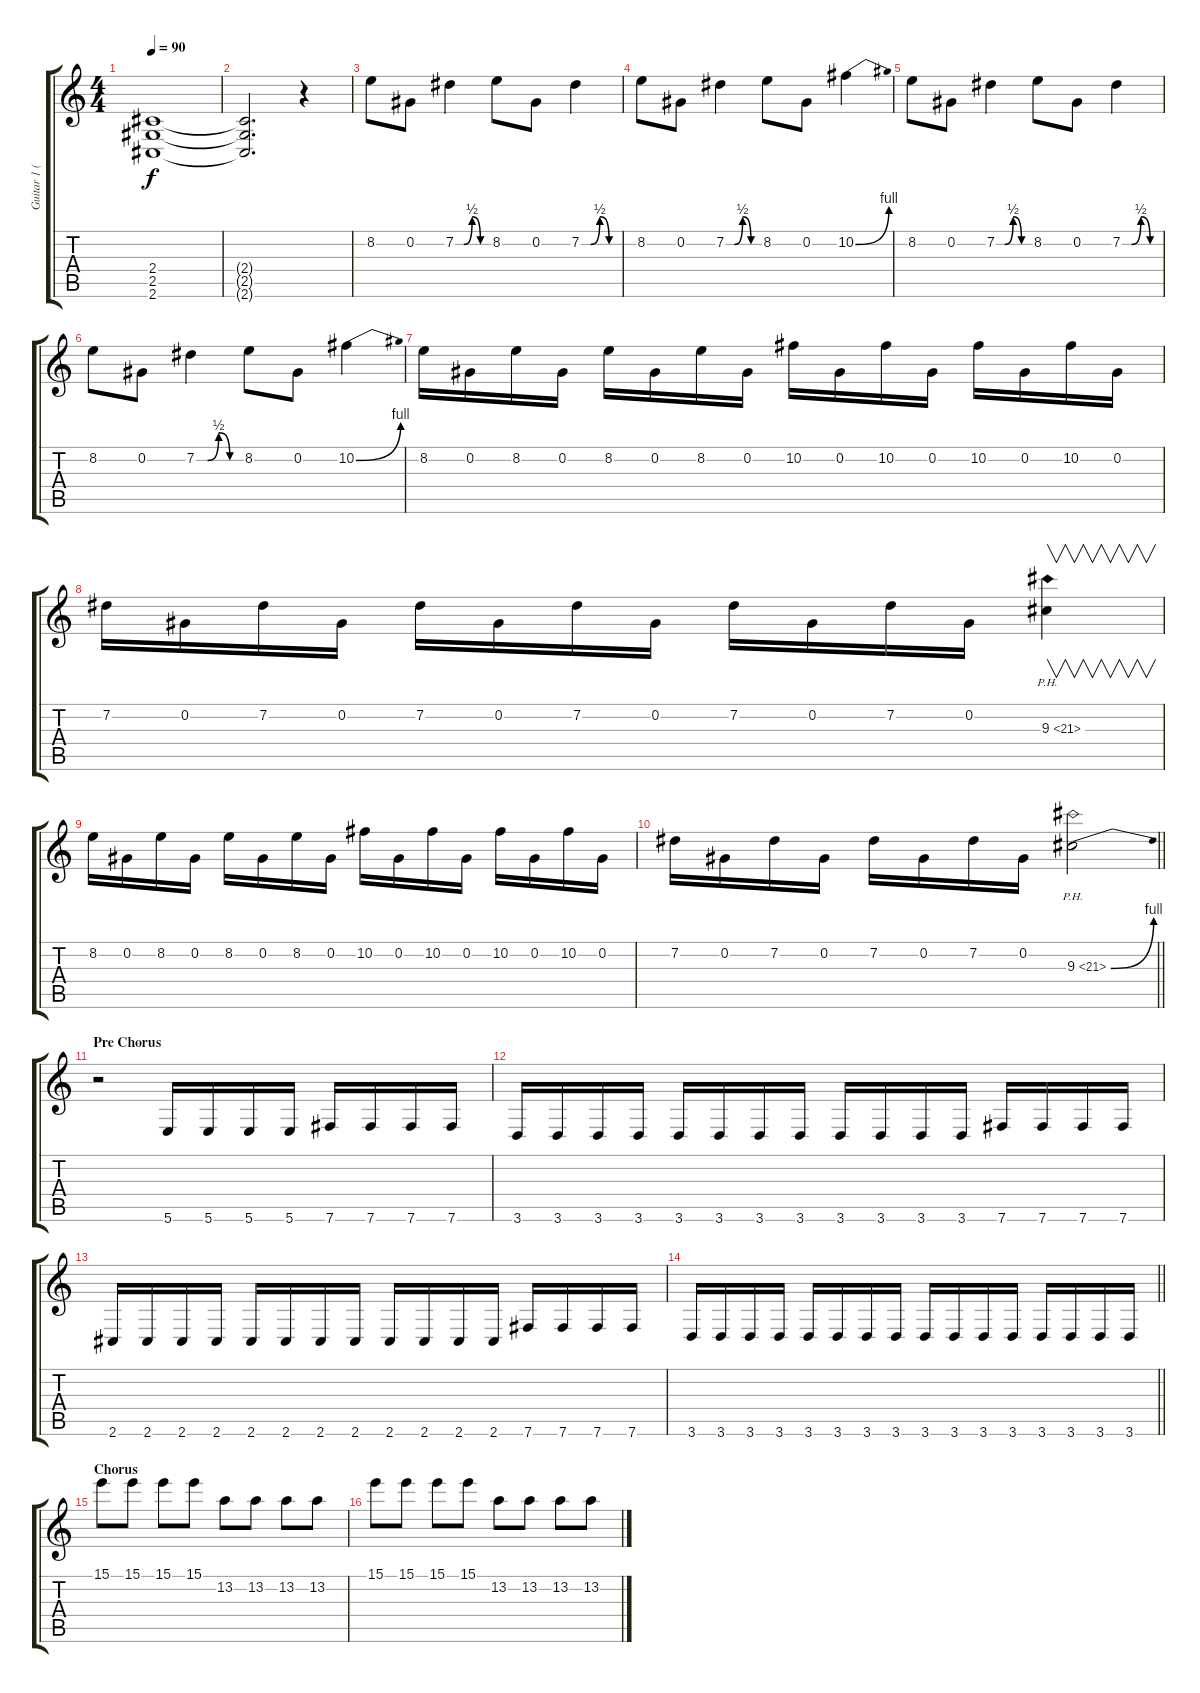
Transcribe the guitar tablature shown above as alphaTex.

\track ("Guitar 1 (Ethan Luck) Lead" "Guitar 1 (") {instrument overdrivenguitar}
\staff {score tabs}
\tuning (Db4 Ab3 E3 B2 Gb2 B1) {hide}
\ts (4 4)
\tempo 90
\clef g2
\ks c
(2.4 2.5 2.6).1{dy f} |
(2.4{t} 2.5{t} 2.6{t}).2{d} r.4 |
8.2.8 0.2.8 7.2{be (custom 0 0 15 0 30 2 45 0 60 0)}.4 8.2.8 0.2.8 7.2{be (custom 0 0 15 0 30 2 45 0 60 0)}.4 |
8.2.8 0.2.8 7.2{be (custom 0 0 15 0 30 2 45 0 60 0)}.4 8.2.8 0.2.8 10.2{be (bend 0 0 60 4)}.4 |
8.2.8 0.2.8 7.2{be (custom 0 0 15 0 30 2 45 0 60 0)}.4 8.2.8 0.2.8 7.2{be (custom 0 0 15 0 30 2 45 0 60 0)}.4 |
8.2.8 0.2.8 7.2{be (custom 0 0 15 0 30 2 45 0 60 0)}.4 8.2.8 0.2.8 10.2{be (bend 0 0 60 4)}.4 |
8.2.16 0.2.16 8.2.16 0.2.16 8.2.16 0.2.16 8.2.16 0.2.16 10.2.16 0.2.16 10.2.16 0.2.16 10.2.16 0.2.16 10.2.16 0.2.16 |
7.2.16 0.2.16 7.2.16 0.2.16 7.2.16 0.2.16 7.2.16 0.2.16 7.2.16 0.2.16 7.2.16 0.2.16 9.3{ph 12}.4{v} |
8.2.16 0.2.16 8.2.16 0.2.16 8.2.16 0.2.16 8.2.16 0.2.16 10.2.16 0.2.16 10.2.16 0.2.16 10.2.16 0.2.16 10.2.16 0.2.16 |
\barLineRight lightlight
7.2.16 0.2.16 7.2.16 0.2.16 7.2.16 0.2.16 7.2.16 0.2.16 9.3{be (bend 0 0 60 4) ph 12}.2 |
\section ("" "Pre Chorus")
r.2 5.6.16 5.6.16 5.6.16 5.6.16 7.6.16 7.6.16 7.6.16 7.6.16 |
3.6.16 3.6.16 3.6.16 3.6.16 3.6.16 3.6.16 3.6.16 3.6.16 3.6.16 3.6.16 3.6.16 3.6.16 7.6.16 7.6.16 7.6.16 7.6.16 |
2.6.16 2.6.16 2.6.16 2.6.16 2.6.16 2.6.16 2.6.16 2.6.16 2.6.16 2.6.16 2.6.16 2.6.16 7.6.16 7.6.16 7.6.16 7.6.16 |
\barLineRight lightlight
3.6.16 3.6.16 3.6.16 3.6.16 3.6.16 3.6.16 3.6.16 3.6.16 3.6.16 3.6.16 3.6.16 3.6.16 3.6.16 3.6.16 3.6.16 3.6.16 |
\section ("" "Chorus")
15.1.8 15.1.8 15.1.8 15.1.8 13.2.8 13.2.8 13.2.8 13.2.8 |
15.1.8 15.1.8 15.1.8 15.1.8 13.2.8 13.2.8 13.2.8 13.2.8
